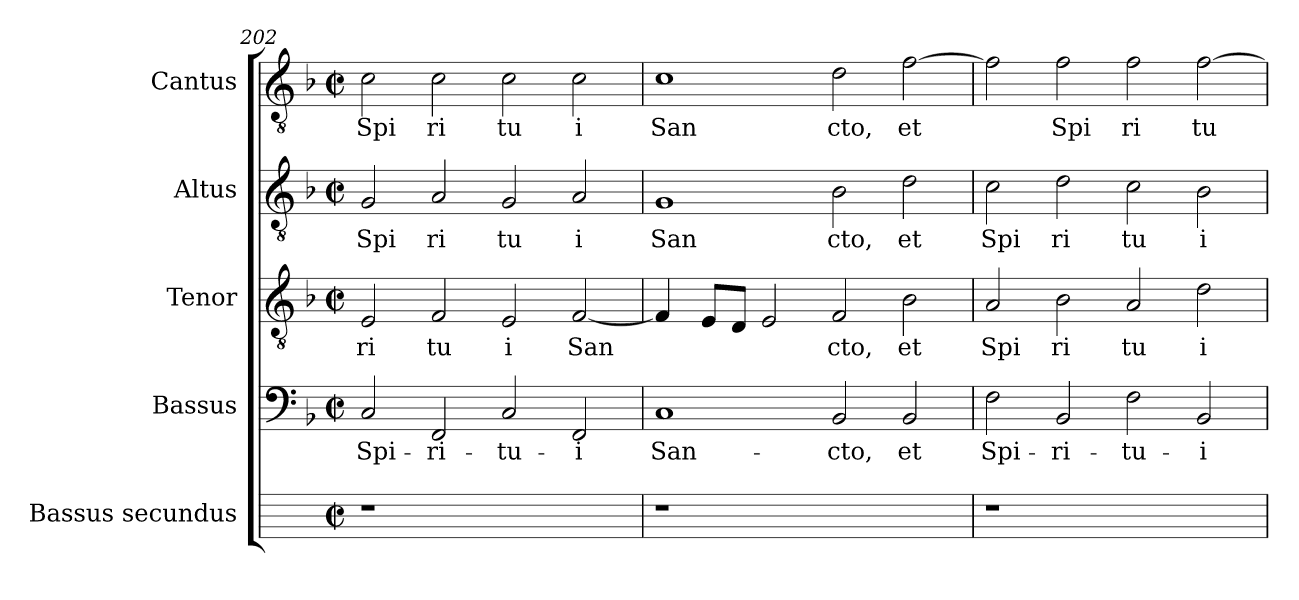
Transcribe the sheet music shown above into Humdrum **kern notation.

**kern	**kern	**text	**kern	**text	**kern	**text	**kern	**text
*part5	*part4	*part4	*part3	*part3	*part2	*part2	*part1	*part1
*staff5	*staff4	*staff4	*staff3	*staff3	*staff2	*staff2	*staff1	*staff1
*I"Bassus  secundus	*I"Bassus	*	*I"Tenor	*	*I"Altus	*	*I"Cantus	*
*	*I'B	*	*I'T	*	*I'A	*	*I'C	*
*	*clefF4	*	*clefGv2	*	*clefGv2	*	*clefGv2	*
*k[]	*k[b-]	*	*k[b-]	*	*k[b-]	*	*k[b-]	*
*C:	*F:	*	*F:	*	*F:	*	*F:	*
*M2/2	*M2/2	*	*M2/2	*	*M2/2	*	*M2/2	*
*met(c|)	*met(c|)	*	*met(c|)	*	*met(c|)	*	*met(c|)	*
=202	=202	=202	=202	=202	=202	=202	=202	=202
!	!	!LO:LY:b:cj	!	!LO:LY:b:cj	!	!LO:LY:b:cj	!	!LO:LY:b:cj
1r	2C/	Spi-	2E/	ri	2G/	Spi	2c\	Spi
!	!	!LO:LY:b:cj	!	!LO:LY:b:cj	!	!LO:LY:b:cj	!	!LO:LY:b:cj
.	2FF/	-ri-	2F/	tu	2A/	ri	2c\	ri
!	!	!LO:LY:b:cj	!	!LO:LY:b:cj	!	!LO:LY:b:cj	!	!LO:LY:b:cj
1ryy	2C/	-tu-	2E/	i	2G/	tu	2c\	tu
!	!	!LO:LY:b:cj	!	!LO:LY:b:cj	!	!LO:LY:b:cj	!	!LO:LY:b:cj
.	2FF/	-i	[<2F/	San	2A/	i	2c\	i
=203	=203	=203	=203	=203	=203	=203	=203	=203
!	!	!LO:LY:b:cj	!	!LO:LY:b:cj	!	!LO:LY:b:cj	!	!LO:LY:b:cj
1r	1C	San-	4F/]	.	1G	San	1c	San
!	!	!	!	!LO:LY:b:cj	!	!	!	!
.	.	.	8E/L	.	.	.	.	.
!	!	!	!	!LO:LY:b:cj	!	!	!	!
.	.	.	8D/J	.	.	.	.	.
!	!	!	!	!LO:LY:b:cj	!	!	!	!
.	.	.	2E/	.	.	.	.	.
!	!	!LO:LY:b:cj	!	!LO:LY:b:cj	!	!LO:LY:b:cj	!	!LO:LY:b:cj
1ryy	2BB-/	-cto,	2F/	cto,	2B-\	cto,	2d\	cto,
!	!	!LO:LY:b:cj	!	!LO:LY:b:cj	!	!LO:LY:b:cj	!	!LO:LY:b:cj
.	2BB-/	et	2B-\	et	2d\	et	[>2f\	et
=204	=204	=204	=204	=204	=204	=204	=204	=204
!	!	!LO:LY:b:cj	!	!LO:LY:b:cj	!	!LO:LY:b:cj	!	!LO:LY:b:cj
1r	2F\	Spi-	2A/	Spi	2c\	Spi	2f\]	.
!	!	!LO:LY:b:cj	!	!LO:LY:b:cj	!	!LO:LY:b:cj	!	!LO:LY:b:cj
.	2BB-/	-ri-	2B-\	ri	2d\	ri	2f\	Spi
!	!	!LO:LY:b:cj	!	!LO:LY:b:cj	!	!LO:LY:b:cj	!	!LO:LY:b:cj
1ryy	2F\	-tu-	2A/	tu	2c\	tu	2f\	ri
!	!	!LO:LY:b:cj	!	!LO:LY:b:cj	!	!LO:LY:b:cj	!	!LO:LY:b:cj
.	2BB-/	-i	2d\	i	2B-\	i	[>2f\	tu
=	=	=	=	=	=	=	=	=
*-	*-	*-	*-	*-	*-	*-	*-	*-
